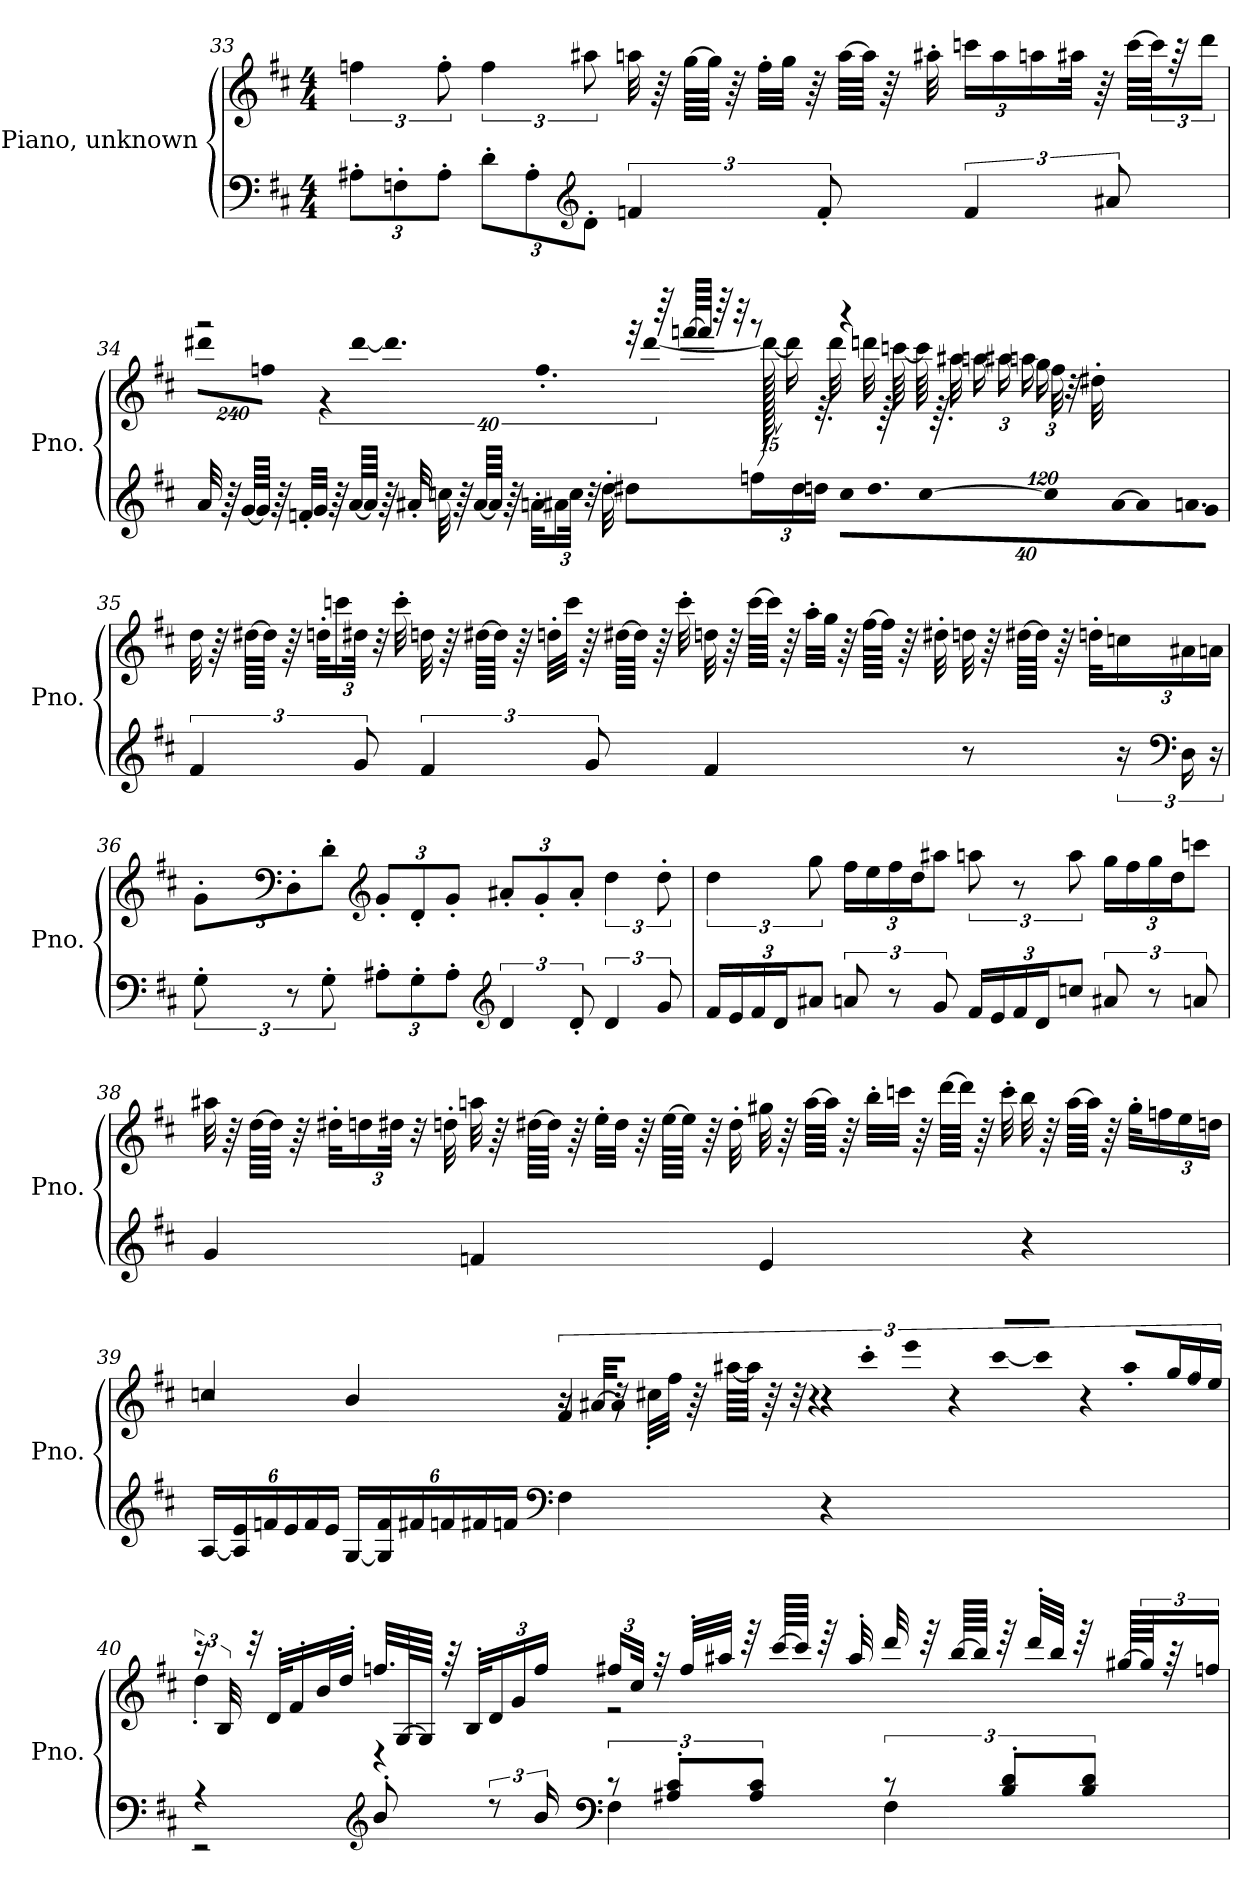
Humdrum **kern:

**kern	**kern
*part1	*part1
*staff2	*staff1
*I"Piano, unknown	*
*I'Pno.	*
!!LO:LB:g=z
*clefF4	*clefG2
*k[f#c#]	*k[f#c#]
*M4/4	*M4/4
*Xbrackettup	*
=33	=33
12A#X'\L	6ffn\
12Fn'\	.
12A#'\J	12ff'\
12d'\L	6ff\
12A#'\	.
*clefG2	*
12d'\J	12aa#X\
*brackettup	*
6fn/	32aan\
.	64r
.	[64gg\LLLL
.	64gg\JJJJ]
.	64r
.	32ff'\LLL
.	32gg\JJJ
.	64r
12f'/	.
.	[64aa\LLLL
.	64aa\JJJJ]
.	64r
.	32aa#X'\
*	*Xbrackettup
6f/	24cccn\LL
.	24aa#\
.	24aan\
.	32aa#X\JJk
.	64r
12a#X/	.
.	[64ccc\LLLL
*	*brackettup
.	96ccc\JJJJ]
.	96r
.	24ddd\
!!LO:LB:g=z
=34	=34
*	*^
!	!	!LO:N:vis=16
32a/	2r	1920%137ddd#X\LL
64r	.	.
[64g/LLLL	.	.
64g/JJJJ]	.	.
!	!	!LO:N:vis=16
.	.	1920%137ffn\JJ
64r	.	.
32fn'/LLL	.	.
32g/JJJ	.	.
!	!	!LO:N:vis=32
.	.	640%23r
64r	.	.
[64a/LLLL	.	.
!	!	!LO:N:vis=32
.	.	[640%23ddd#\KLL
64a/JJJJ]	.	.
64r	.	.
!	!	!LO:N:vis=16.
.	.	960%103ddd#\]
32a#X'/	.	.
32ccn\	.	.
64r	.	.
[64a#/LLLL	.	.
64a#/JJJJ]	.	.
!	!	!LO:N:vis=16.
.	.	960%103ff'\
64r	.	.
32an'\KLL	.	.
*Xbrackettup	*	*
24a#X\	.	.
48cc\JJk	.	.
.	.	[240%17ddd#\J
32r	.	.
32dd'\	.	.
8dd#X\L	32r	1920ddd#\_
.	.	16ddd#\]
.	64r	.
.	[64fffn/LLLL	.
.	64fff/JJJJ]	.
.	.	32r
.	64r	.
.	32r	.
.	.	32ddd#'\LLL
24ffn\L	8r	.
.	.	32dddn\JJJ
.	.	64r
24dd#\	.	.
.	.	[64cccn\LLLL
.	.	64ccc\JJJJ]
.	.	64r
24ddn\JJ	.	.
.	.	32aa#X'\
!LO:N:vis=32	!	!
640%23cc\LLL	4r	.
*	*	*Xbrackettup
.	.	24aan\LL
!LO:N:vis=32.	!	!
1920%103dd\	.	.
.	.	24aa#X\
.	.	24aan\
!LO:N:vis=64	!	!
[960%17cc\L	.	.
!LO:N:vis=64	!	!
960%17cc\]	.	.
!LO:N:vis=64	!	!
[960%17a#\	.	.
.	.	24gg\
!LO:N:vis=64	!	!
960%17a#\J]	.	.
1920ryy	.	.
!LO:N:vis=32.	!	!
1920%103an\	.	.
.	.	48ff\JJk
.	.	32r
!LO:N:vis=32	!	!
640%23g\JJJ	.	.
.	.	32dd#X'\
.	1920ryy	.
*	*v	*v
!!LO:LB:g=z
=35	=35
*brackettup	*
6f#/	32dd\
.	64r
.	[64dd#X\LLLL
.	64dd#\JJJJ]
.	64r
.	32ddn'\KLL
.	24cccn\
12g/	48dd#X\JJk
.	32r
.	32ccc'\
6f#/	32ddn\
.	64r
.	[64dd#X\LLLL
.	64dd#\JJJJ]
.	64r
.	32ddn'\LLL
.	32ccc\JJJ
.	64r
12g/	.
.	[64dd#X\LLLL
.	64dd#\JJJJ]
.	64r
.	32ccc'\
4f#/	32ddn\
.	64r
.	[64ccc\LLLL
.	64ccc\JJJJ]
.	64r
.	32aa'\LLL
.	32gg\JJJ
.	64r
.	[64ff#\LLLL
.	64ff#\JJJJ]
.	64r
.	32dd#X'\
8r	32ddn\
.	64r
.	[64dd#X\LLLL
.	64dd#\JJJJ]
.	64r
.	32ddn'\KLL
24r	24ccn\
*clefF4	*
24D\	24a#X\
24r	24an\JJ
!!LO:LB:g=z
=36	=36
12G'\	12g'\L
*	*clefF4
12r	12D'\
12G'\	12d'\J
*	*clefG2
*Xbrackettup	*
12A#X'\L	12g'/L
12G'\	12d'/
12A#'\J	12g'/J
*clefG2	*
*brackettup	*
6d/	12a#X'/L
.	12g'/
12d'/	12a#'/J
*	*brackettup
6d/	6dd\
12g/	12dd'\
=37	=37
*Xbrackettup	*
24f#/LL	6dd\
24e/	.
24f#/	.
24d/J	.
12a#X/J	12gg\
*brackettup	*Xbrackettup
12an/	24ff#\LL
.	24ee\
12r	24ff#\
.	24dd\J
12g/	12aa#X\J
*Xbrackettup	*brackettup
24f#/LL	12aan\
24e/	.
24f#/	12r
24d/J	.
12ccn/J	12aa\
*brackettup	*Xbrackettup
12a#X/	24gg\LL
.	24ff#\
12r	24gg\
.	24dd\J
12an/	12cccn\J
!!LO:LB:g=z
=38	=38
4g/	32aa#X\
.	64r
.	[64dd\LLLL
.	64dd\JJJJ]
.	64r
.	32dd#X'\KLL
.	24ddn\
.	48dd#X\JJk
.	32r
.	32ddn'\
4fn/	32aan\
.	64r
.	[64dd#X\LLLL
.	64dd#\JJJJ]
.	64r
.	32ee'\LLL
.	32dd#\JJJ
.	64r
.	[64ee\LLLL
.	64ee\JJJJ]
.	64r
.	32dd#'\
4e/	32gg#X\
.	64r
.	[64aa\LLLL
.	64aa\JJJJ]
.	64r
.	32bb'\LLL
.	32cccn\JJJ
.	64r
.	[64ddd\LLLL
.	64ddd\JJJJ]
.	64r
.	32ccc'\
4r	32bb\
.	64r
.	[64aa\LLLL
.	64aa\JJJJ]
.	64r
.	32gg#'\KLL
.	24ffn\
.	24ee\
.	24ddn\JJ
!!LO:PB:g=z
=39	=39
*Xbrackettup	*
*	*^
*	*	*^
[24A/LL	4ccn/	2r	2r
24A/] 24e/	.	.	.
24fn/	.	.	.
24e/	.	.	.
24f/	.	.	.
24e/JJ	.	.	.
[24G/LL	4b/	.	.
24G/] 24f/	.	.	.
24f#X/	.	.	.
24fn/	.	.	.
24f#X/	.	.	.
24fn/JJ	.	.	.
*clefF4	*	*	*
*	*brackettup	*	*
4F#\	24r	16r	4f#/
.	[48a#X/KKL	.	.
.	8a#/J]	32r	.
.	.	32cc#X'\LLL	.
.	.	32ff#\JJJ	.
.	.	64r	.
.	.	[64aa#X\LLLL	.
.	32r	64aa#\JJJJ]	.
.	.	64r	.
.	32ccc#'/	32r	.
4r	32eee/	4r	4r
.	64r	.	.
.	[64ccc#/LLLL	.	.
.	64ccc#/JJJJ]	.	.
.	64r	.	.
.	32aa#'/KLL	.	.
*	*Xbrackettup	*	*
.	24gg/	.	.
.	24ff#/	.	.
.	24ee/JJ	.	.
*	*v	*v	*v
!!LO:LB:g=z
=40	=40
*^	*
*	*	*brackettup
*	*	*^
4r	2r	24r	4dd'\
.	.	48B/	.
.	.	32r	.
.	.	32d'/KLL	.
.	.	16f#'/	.
.	.	32b/L	.
.	.	32dd'/JJJ	.
*clefG2	*	*	*
8b'/	.	32.ffn/LLL	4r
.	.	[64G/L	.
.	.	64G/JJJJ]	.
.	.	64r	.
.	.	32B'/KLL	.
*brackettup	*	*Xbrackettup	*
12r	.	24d/	.
.	.	24g/	.
24b/	.	24ff/JJ	.
*clefF4	*	*	*
12r	4F#\	24ff#X/LL	2r
.	.	48cc#/JJk	.
.	.	32r	.
12A#X/' 12c#/'L	.	.	.
.	.	32ff#'/LLL	.
.	.	32aa#X/JJJ	.
.	.	64r	.
12A#/ 12c#/J	.	.	.
.	.	[64ccc#/LLLL	.
.	.	64ccc#/JJJJ]	.
.	.	64r	.
.	.	32aa#'/	.
12r	4F#\	32ddd/	.
.	.	64r	.
.	.	[64bb/LLLL	.
.	.	64bb/JJJJ]	.
.	.	64r	.
12B/' 12d/'L	.	.	.
.	.	32ddd'/LLL	.
.	.	32bb/JJJ	.
.	.	64r	.
12B/ 12d/J	.	.	.
.	.	[64gg#X/LLLL	.
*	*	*brackettup	*
.	.	96gg#/JJJJ]	.
.	.	96r	.
.	.	24ffn/	.
*v	*v	*	*
*	*v	*v
=	=
*-	*-
